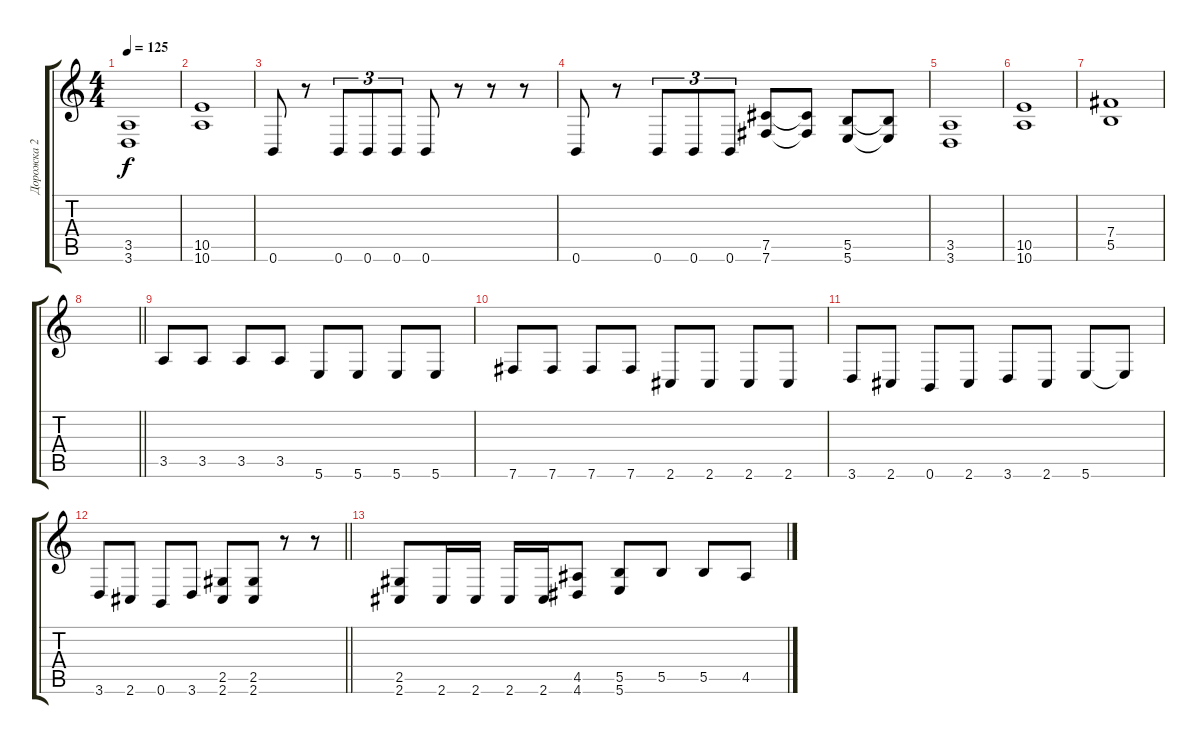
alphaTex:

\track ("Дорожка 2" "Дорожка 2") {instrument distortionguitar}
\staff {score tabs}
\tuning (Db4 Ab3 E3 B2 Gb2 B1) {hide}
\ts (4 4)
\tempo 125
\clef g2
\ks c
(3.5 3.6).1{dy f} |
(10.5 10.6).1 |
0.6.8 r.8 0.6.8{tu (3 2)} 0.6.8{tu (3 2)} 0.6.8{tu (3 2)} 0.6.8 r.8 r.8 r.8 |
0.6.8 r.8 0.6.8{tu (3 2)} 0.6.8{tu (3 2)} 0.6.8{tu (3 2)} (7.5 7.6).8 (7.5{t} 7.6{t}).8 (5.5 5.6).8 (5.5{t} 5.6{t}).8 |
(3.5 3.6).1 |
(10.5 10.6).1 |
(7.4 5.5).1 |
\barLineRight lightlight
|
\section ("" " ")
3.5.8 3.5.8 3.5.8 3.5.8 5.6.8 5.6.8 5.6.8 5.6.8 |
7.6.8 7.6.8 7.6.8 7.6.8 2.6.8 2.6.8 2.6.8 2.6.8 |
3.6.8 2.6.8 0.6.8 2.6.8 3.6.8 2.6.8 5.6.8 5.6{t}.8 |
\barLineRight lightlight
3.6.8 2.6.8 0.6.8 3.6.8 (2.5 2.6).8 (2.5 2.6).8 r.8 r.8 |
\section ("" " ")
(2.5 2.6).8 2.6.16 2.6.16 2.6.16 2.6.16 (4.5 4.6).8 (5.5 5.6).8 5.5.8 5.5.8 4.5.8
